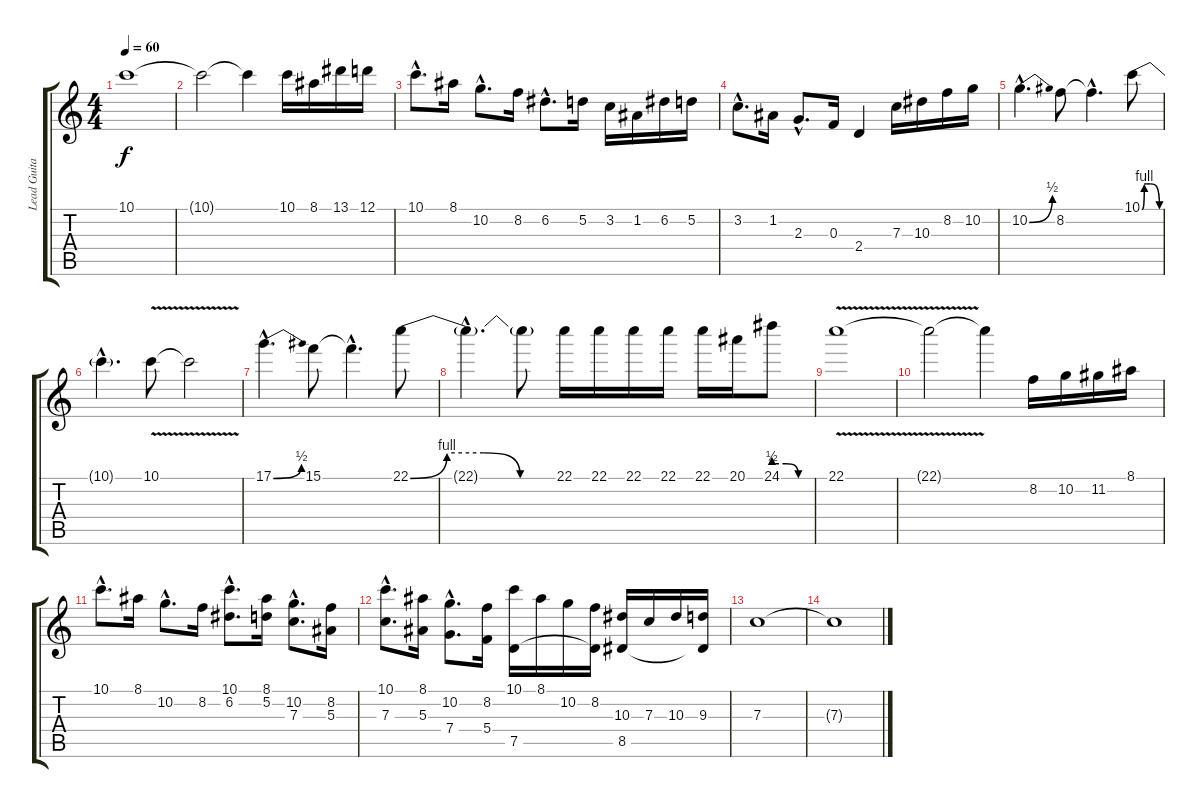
\track ("Lead Guitar" "Lead Guita") {instrument distortionguitar}
\staff {score tabs}
\tuning (D4 A3 F3 C3 G2 C2) {hide}
\ts (4 4)
\tempo 60
\clef g2
\ks c
10.1.1{dy f} |
10.1{t}.2 10.1{t}.4 10.1.16 8.1.16 13.1.16 12.1.16 |
10.1{hac}.8{d} 8.1.16 10.2{hac}.8{d} 8.2.16 6.2{hac}.8{d} 5.2.16 3.2.16 1.2.16 6.2.16 5.2.16 |
3.2{hac}.8{d} 1.2.16 2.3{hac}.8{d} 0.3.16 2.4.4 7.3.16 10.3.16 8.2.16 10.2.16 |
10.2{be (bend 0 0 60 2) hac}.4{d} 8.2.8 8.2{hac t}.4{d} 10.1{be (custom 0 0 8 4 15 4 30 4 60 0)}.8 |
10.1{hac t}.4{d} 10.1{v}.8 10.1{t}.2 |
17.1{be (bend 0 0 60 2) hac}.4{d} 15.1.8 15.1{hac t}.4{d} 22.1{be (custom 0 0 15 4 30 4 45 0 60 0)}.8 |
22.1{hac t}.4{d} 22.1{t}.8 22.1.16 22.1.16 22.1.16 22.1.16 22.1.16 20.1.16 24.1{be (custom 0 2 20 2 40 0 60 0)}.8 |
22.1{v}.1 |
22.1{t}.2 22.1{t}.4 8.2.16 10.2.16 11.2.16 8.1.16 |
10.1{hac}.8{d} 8.1.16 10.2{hac}.8{d} 8.2.16 (10.1{hac} 6.2{hac}).8{d} (8.1 5.2).16 (10.2{hac} 7.3{hac}).8{d} (8.2 5.3).16 |
(10.1{hac} 7.3{hac}).8{d} (8.1 5.3).16 (10.2{hac} 7.4{hac}).8{d} (8.2 5.4).16 (10.1 7.5).16 8.1.16 10.2.16 (8.2 7.5{t}).16 (10.3 8.5).16 7.3.16 10.3.16 (9.3 8.5{t}).16 |
7.3.1{volume 2} |
7.3{t}.1
